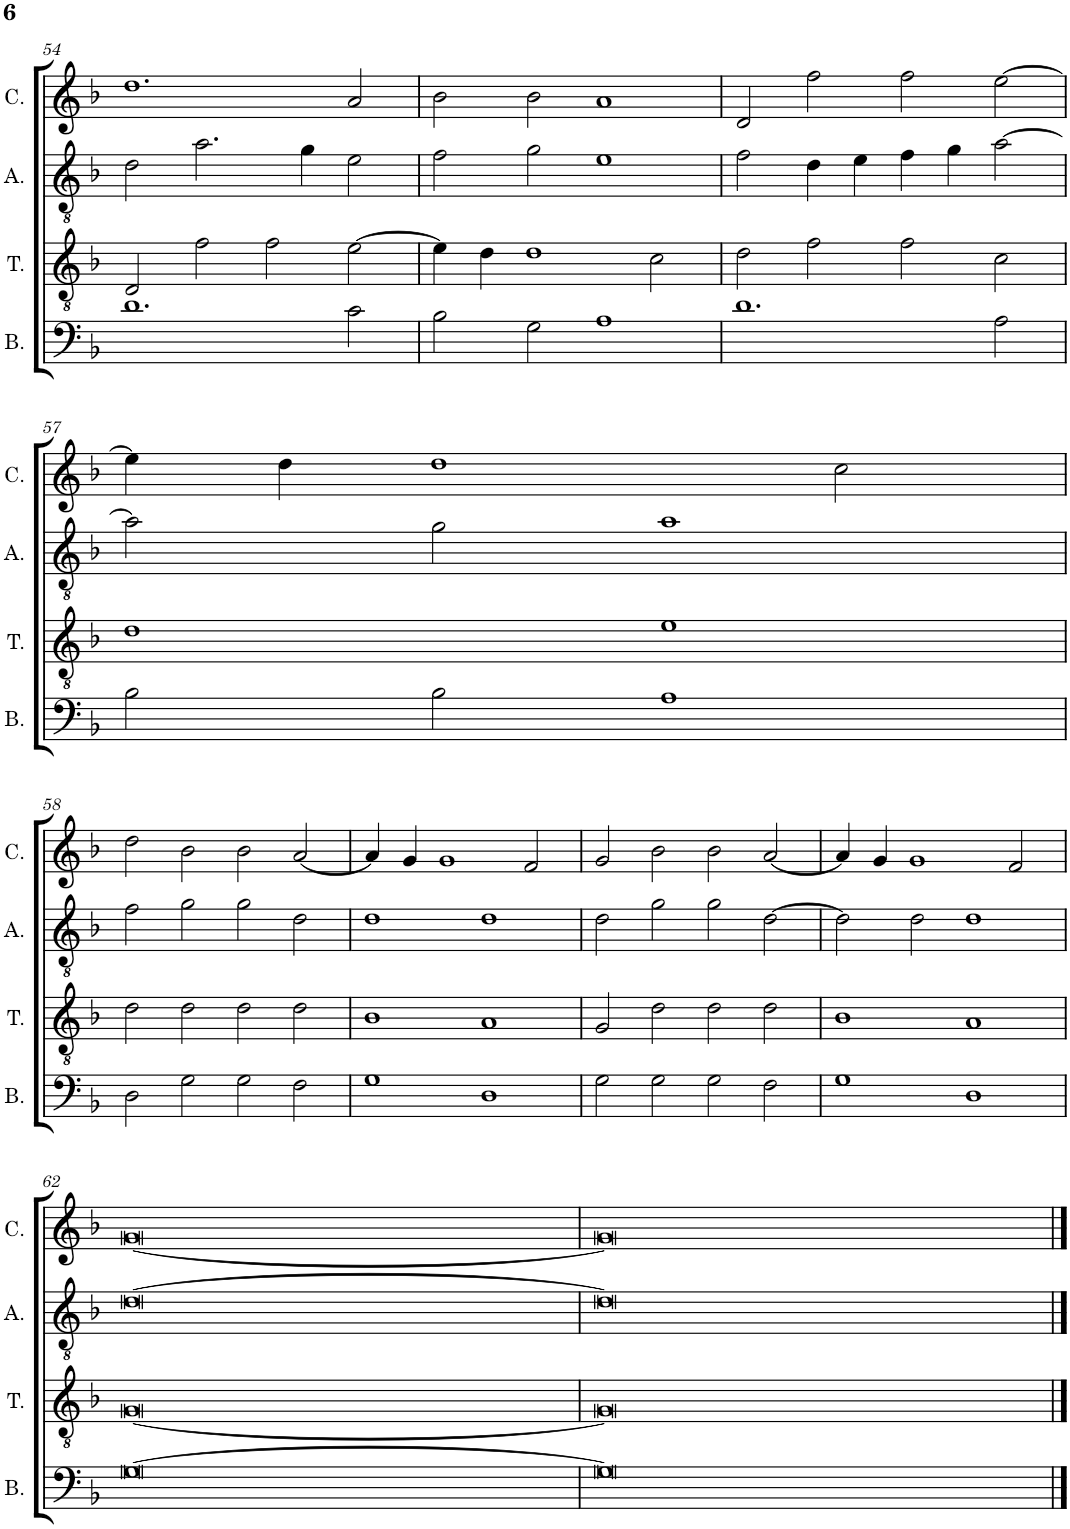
**kern	**kern	**kern	**kern
*part4	*part3	*part2	*part1
*staff4	*staff3	*staff2	*staff1
*I"Bassus	*I"Tenor	*I"Altus	*I"Cantus
*I'B.	*I'T.	*I'A.	*I'C.
!!LO:PB:g=z
*clefF4	*clefGv2	*clefGv2	*clefG2
*k[b-]	*k[b-]	*k[b-]	*k[b-]
*M2/1	*M2/1	*M2/1	*M2/1
=54	=54	=54	=54
1.d	2D/	2d\	1.dd
.	2f\	2.a\	.
.	2f\	.	.
.	.	4g\	.
2c\	[2e\	2e\	2a/
=55	=55	=55	=55
2B-\	4e\]	2f\	2b-\
.	4d\	.	.
2G\	1d	2g\	2b-\
1A	.	1e	1a
.	2c\	.	.
=56	=56	=56	=56
1.d	2d\	2f\	2d/
.	2f\	4d\	2ff\
.	.	4e\	.
.	2f\	4f\	2ff\
.	.	4g\	.
2A\	2c\	[2a\	[2ee\
!!LO:LB:g=z
=57	=57	=57	=57
2B-\	1d	2a\]	4ee\]
.	.	.	4dd\
2B-\	.	2g\	1dd
1A	1e	1a	.
.	.	.	2cc\
!!LO:LB:g=z
=58	=58	=58	=58
2D\	2d\	2f\	2dd\
2G\	2d\	2g\	2b-\
2G\	2d\	2g\	2b-\
2F\	2d\	2d\	[2a/
=59	=59	=59	=59
1G	1B-	1d	4a/]
.	.	.	4g/
.	.	.	1g
1D	1A	1d	.
.	.	.	2f/
=60	=60	=60	=60
2G\	2G/	2d\	2g/
2G\	2d\	2g\	2b-\
2G\	2d\	2g\	2b-\
2F\	2d\	[2d\	[2a/
=61	=61	=61	=61
1G	1B-	2d\]	4a/]
.	.	.	4g/
.	.	2d\	1g
1D	1A	1d	.
.	.	.	2f/
!!LO:LB:g=z
=62	=62	=62	=62
[0G	[0G	[0d	[0g
=63	=63	=63	=63
0G]	0G]	0d]	0g]
==	==	==	==
*-	*-	*-	*-
